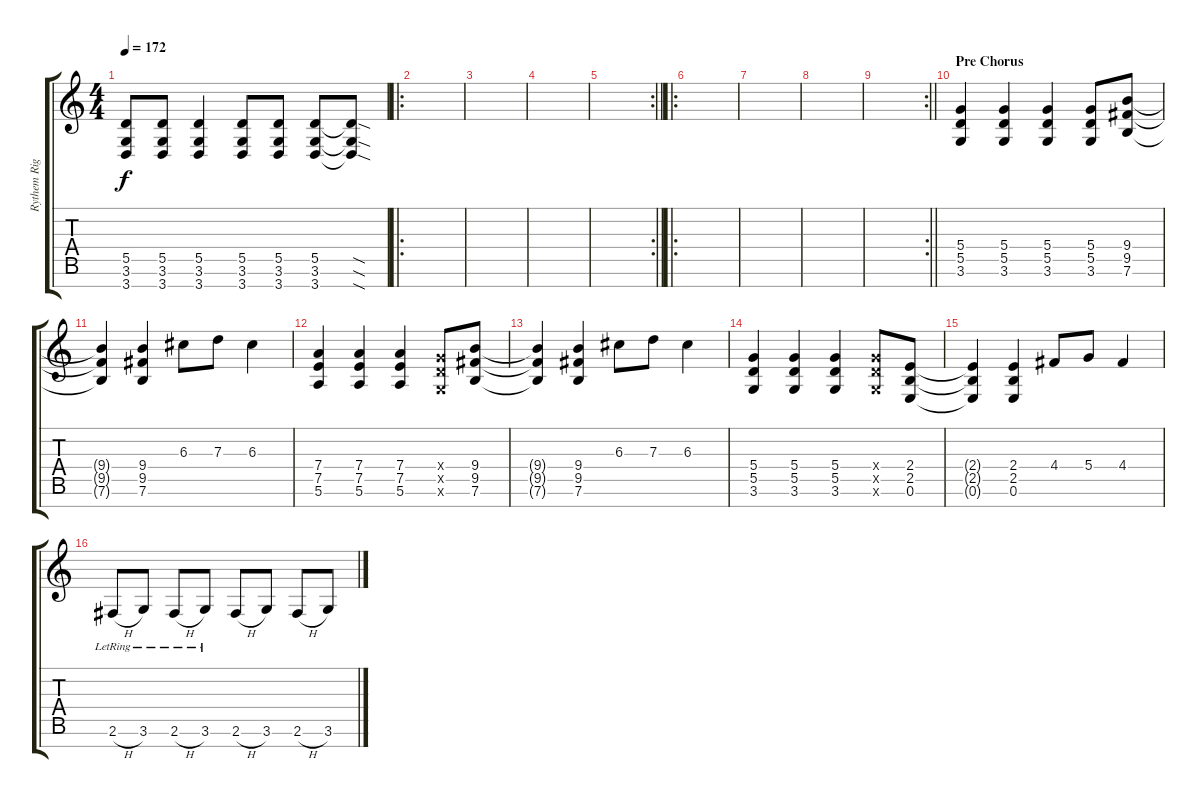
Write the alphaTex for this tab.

\track ("Rythem Right" "Rythem Rig") {instrument distortionguitar}
\staff {score tabs}
\tuning (E4 B3 G3 D3 A2 E2 B1) {hide}
\ts (4 4)
\tempo 172
\clef g2
\ks c
(5.5{t} 3.6{t} 3.7{t}).8{dy f} (5.5 3.6 3.7).8 (5.5 3.6 3.7).4 (5.5 3.6 3.7).8 (5.5 3.6 3.7).8 (5.5 3.6 3.7).8 (5.5{sod t} 3.6{sod t} 3.7{sod t}).8 |
\ro
|
|
|
\rc 2
\barLineRight lightlight
|
\ro
|
|
|
\rc 2
\barLineRight lightlight
|
\section ("" "Pre Chorus")
(5.4 5.5 3.6).4 (5.4 5.5 3.6).4 (5.4 5.5 3.6).4 (5.4 5.5 3.6).8 (9.4 9.5 7.6).8 |
(9.4{t} 9.5{t} 7.6{t}).4 (9.4 9.5 7.6).4 6.3.8 7.3.8 6.3.4 |
(7.4 7.5 5.6).4 (7.4 7.5 5.6).4 (7.4 7.5 5.6).4 (5.4{x} 5.5{x} 3.6{x}).8 (9.4 9.5 7.6).8 |
(9.4{t} 9.5{t} 7.6{t}).4 (9.4 9.5 7.6).4 6.3.8 7.3.8 6.3.4 |
(5.4 5.5 3.6).4 (5.4 5.5 3.6).4 (5.4 5.5 3.6).4 (5.4{x} 5.5{x} 3.6{x}).8 (2.4 2.5 0.6).8 |
(2.4{t} 2.5{t} 0.6{t}).4 (2.4 2.5 0.6).4 4.4.8 5.4.8 4.4.4 |
2.6{h lr}.8 3.6{lr}.8 2.6{h lr}.8 3.6{lr}.8 2.6{h}.8 3.6.8 2.6{h}.8 3.6.8
